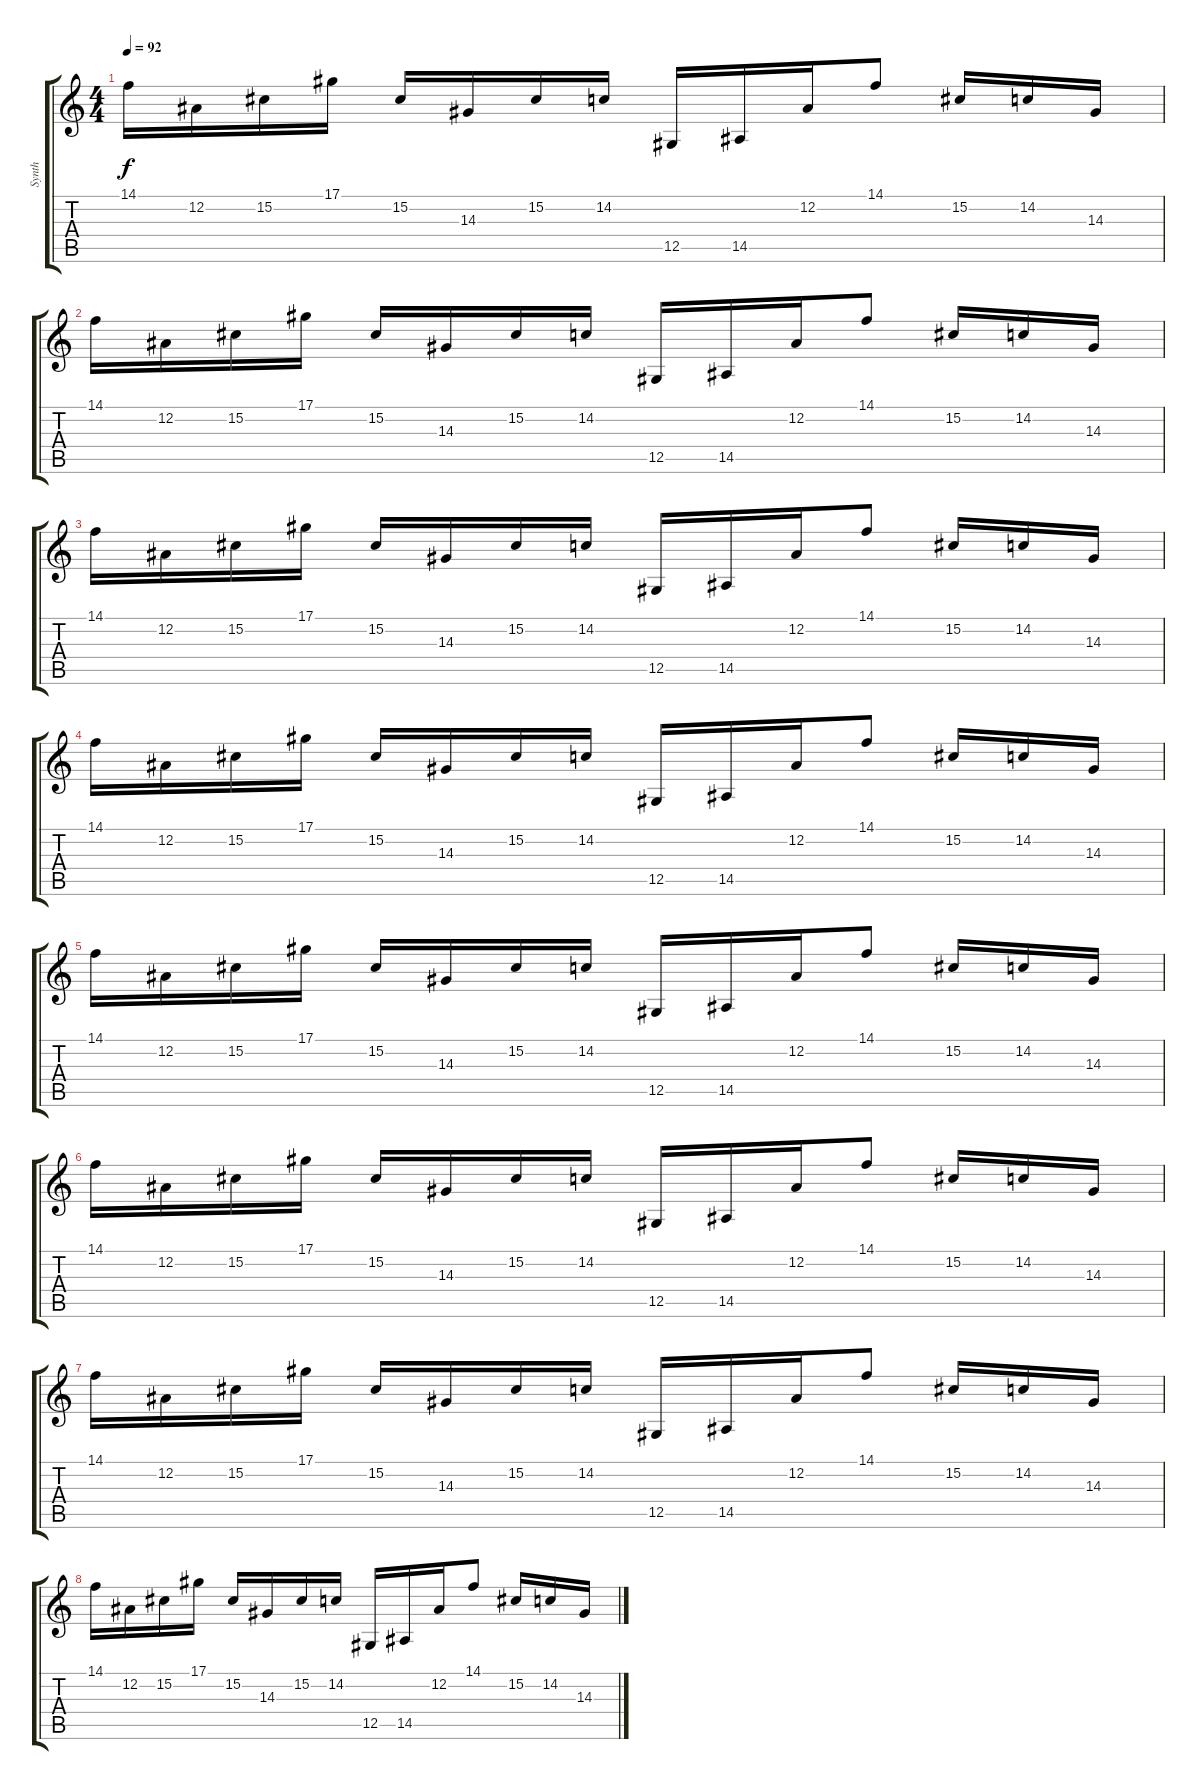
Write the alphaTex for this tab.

\track ("Synth " "Synth ") {instrument stringensemble1}
\staff {score tabs}
\tuning (Eb4 Bb3 Gb3 Db3 Ab2 Eb2) {hide}
\ts (4 4)
\tempo 92
\clef g2
\ks c
14.1.16{dy f} 12.2.16 15.2.16 17.1.16 15.2.16 14.3.16 15.2.16 14.2.16 12.5.16 14.5.16 12.2.16 14.1.8 15.2.16 14.2.16 14.3.16 |
14.1.16 12.2.16 15.2.16 17.1.16 15.2.16 14.3.16 15.2.16 14.2.16 12.5.16 14.5.16 12.2.16 14.1.8 15.2.16 14.2.16 14.3.16 |
14.1.16 12.2.16 15.2.16 17.1.16 15.2.16 14.3.16 15.2.16 14.2.16 12.5.16 14.5.16 12.2.16 14.1.8 15.2.16 14.2.16 14.3.16 |
14.1.16 12.2.16 15.2.16 17.1.16 15.2.16 14.3.16 15.2.16 14.2.16 12.5.16 14.5.16 12.2.16 14.1.8 15.2.16 14.2.16 14.3.16 |
14.1.16 12.2.16 15.2.16 17.1.16 15.2.16 14.3.16 15.2.16 14.2.16 12.5.16 14.5.16 12.2.16 14.1.8 15.2.16 14.2.16 14.3.16 |
14.1.16 12.2.16 15.2.16 17.1.16 15.2.16 14.3.16 15.2.16 14.2.16 12.5.16 14.5.16 12.2.16 14.1.8 15.2.16 14.2.16 14.3.16 |
14.1.16 12.2.16 15.2.16 17.1.16 15.2.16 14.3.16 15.2.16 14.2.16 12.5.16 14.5.16 12.2.16 14.1.8 15.2.16 14.2.16 14.3.16 |
14.1.16 12.2.16 15.2.16 17.1.16 15.2.16 14.3.16 15.2.16 14.2.16 12.5.16 14.5.16 12.2.16 14.1.8 15.2.16 14.2.16 14.3.16
